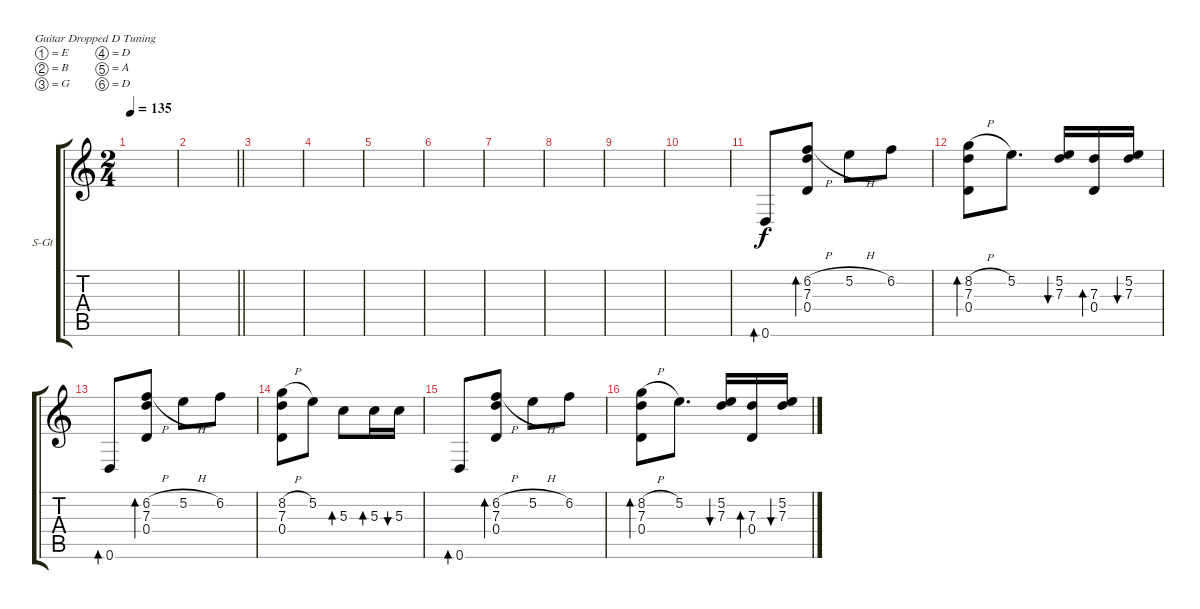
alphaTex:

\defaultSystemsLayout 4
\bracketExtendMode groupsimilarinstruments
\firstSystemTrackNameOrientation horizontal
\otherSystemsTrackNameOrientation horizontal
\track ("Acoustic-6-2" "S-Gt") {instrument acousticguitarsteel}
\staff {score tabs}
\tuning (E4 B3 G3 D3 A2 D2)
\ts (2 4)
\tempo 135
\clef g2
\ks c
|
\barLineRight lightlight
|
|
|
|
|
|
|
|
|
0.6.8{bd 30} (0.4 7.3 6.2{h}).8{bd 30} 5.2{h}.8 6.2.8 |
(8.2{h} 7.3 0.4).8{bd 30} 5.2.8{d} (5.2 7.3).16{bu 30} (7.3 0.4).16{bd 30} (7.3 5.2).16{bu 30} |
0.6.8{bd 30} (6.2{h} 7.3 0.4).8{bd 30} 5.2{h}.8 6.2.8 |
(8.2{h} 7.3 0.4).8 5.2.8 5.3.8{bd 30} 5.3.16{bd 30} 5.3.16{bu 30} |
0.6.8{bd 30} (0.4 7.3 6.2{h}).8{bd 30} 5.2{h}.8 6.2.8 |
(8.2{h} 7.3 0.4).8{bd 30} 5.2.8{d} (5.2 7.3).16{bu 30} (7.3 0.4).16{bd 30} (7.3 5.2).16{bu 30}
